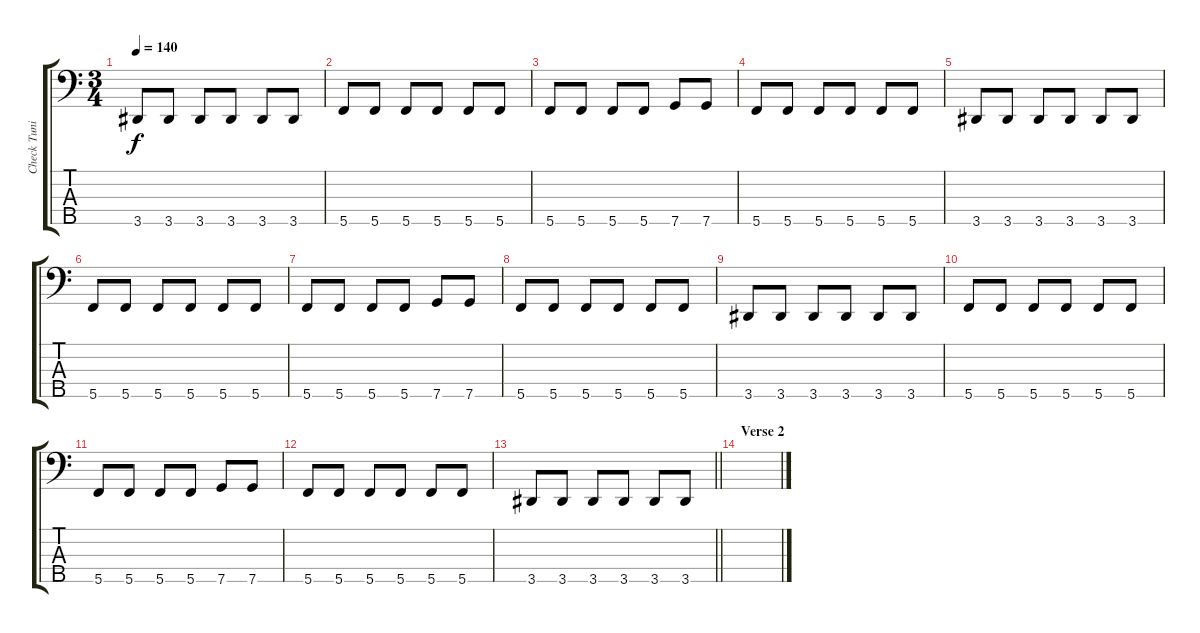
\track ("Check Tuning" "Check Tuni") {instrument electricbassfinger}
\staff {score tabs}
\tuning (G2 D2 A1 E1 C1) {hide}
\ts (3 4)
\tempo 140
\clef f4
\ks c
3.5.8{dy f} 3.5.8 3.5.8 3.5.8 3.5.8 3.5.8 |
5.5.8 5.5.8 5.5.8 5.5.8 5.5.8 5.5.8 |
5.5.8 5.5.8 5.5.8 5.5.8 7.5.8 7.5.8 |
5.5.8 5.5.8 5.5.8 5.5.8 5.5.8 5.5.8 |
3.5.8 3.5.8 3.5.8 3.5.8 3.5.8 3.5.8 |
5.5.8 5.5.8 5.5.8 5.5.8 5.5.8 5.5.8 |
5.5.8 5.5.8 5.5.8 5.5.8 7.5.8 7.5.8 |
5.5.8 5.5.8 5.5.8 5.5.8 5.5.8 5.5.8 |
3.5.8 3.5.8 3.5.8 3.5.8 3.5.8 3.5.8 |
5.5.8 5.5.8 5.5.8 5.5.8 5.5.8 5.5.8 |
5.5.8 5.5.8 5.5.8 5.5.8 7.5.8 7.5.8 |
5.5.8 5.5.8 5.5.8 5.5.8 5.5.8 5.5.8 |
\barLineRight lightlight
3.5.8 3.5.8 3.5.8 3.5.8 3.5.8 3.5.8 |
\section ("" "Verse 2")
